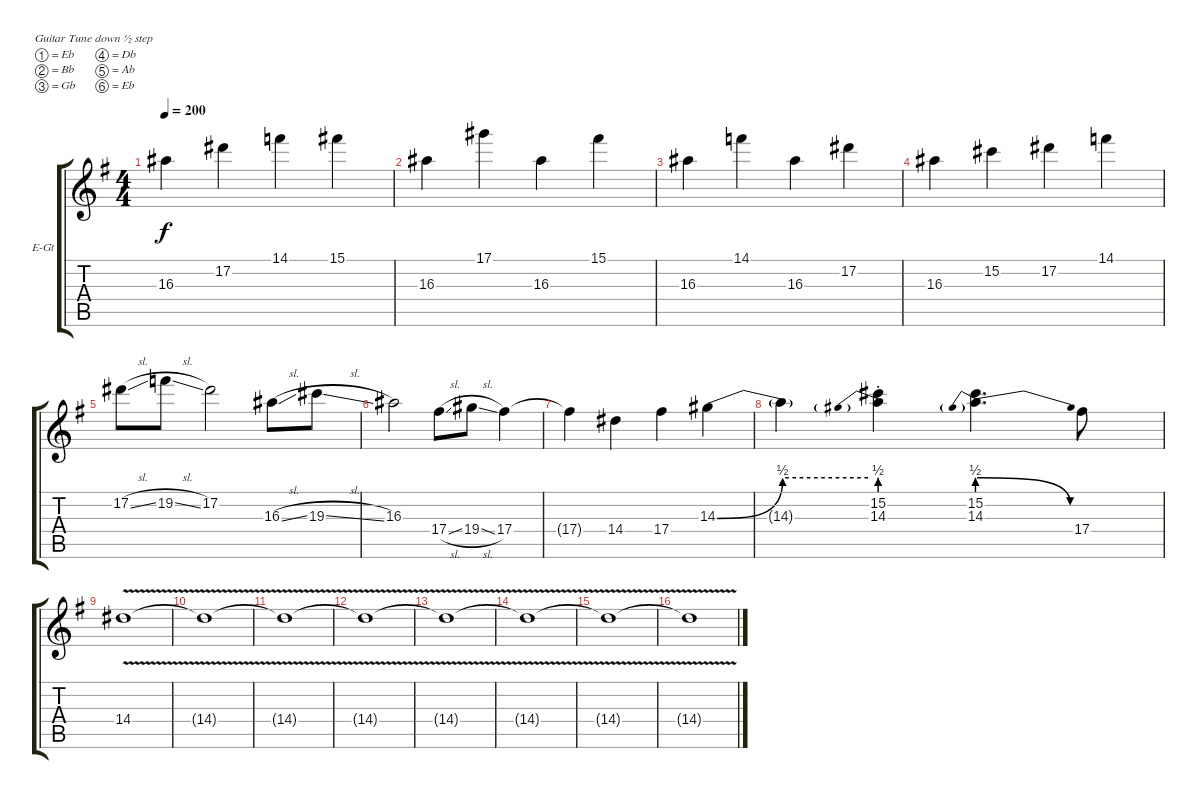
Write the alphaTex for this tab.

\bracketExtendMode groupsimilarinstruments
\firstSystemTrackNameOrientation horizontal
\otherSystemsTrackNameOrientation horizontal
\track ("Left Guitar" "E-Gt") {instrument overdrivenguitar}
\staff {score tabs}
\tuning (Eb4 Bb3 Gb3 Db3 Ab2 Eb2)
\ts (4 4)
\tempo 200
\clef g2
\ks g
16.3.4{dy f} 17.2.4 14.1.4 15.1.4 |
16.3.4 17.1.4 16.3.4 15.1.4 |
16.3.4 14.1.4 16.3.4 17.2.4 |
16.3.4 15.2.4 17.2.4 14.1.4 |
17.2{sl}.8 19.2{sl}.8 17.2.2 16.3{sl}.8 19.3{sl}.8 |
16.3.2 17.4{sl}.8 19.4{sl}.8 17.4.4 |
17.4{t}.4 14.4.4 17.4.4 14.3{be (bend 0 0 60 2)}.4 |
14.3{be (hold 0 2 60 2) t}.4 (15.2{st} 14.3{be (prebend 0 2 60 2) st}).4 (15.2 14.3{be (prebendrelease 0 2 60 0)}).4{d} 17.4.8 |
14.4{v}.1 |
14.4{v t}.1 |
14.4{v t}.1 |
14.4{v t}.1 |
14.4{v t}.1 |
14.4{v t}.1 |
14.4{v t}.1 |
14.4{v t}.1
